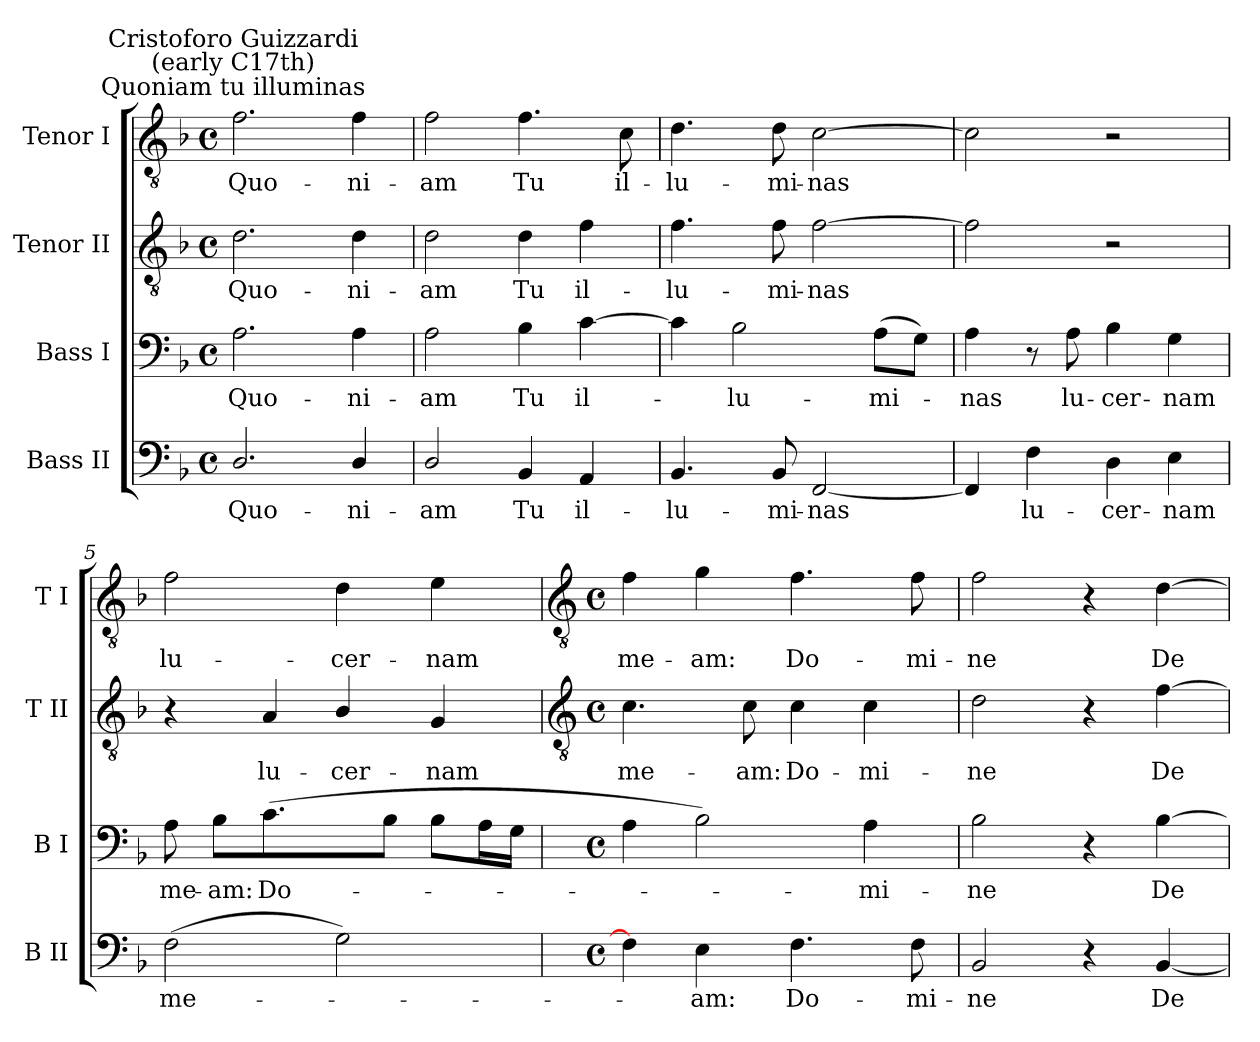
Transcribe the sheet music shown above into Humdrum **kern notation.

**kern	**text	**kern	**text	**kern	**text	**kern	**text
*part4	*part4	*part3	*part3	*part2	*part2	*part1	*part1
*staff4	*staff4	*staff3	*staff3	*staff2	*staff2	*staff1	*staff1
*I"Bass II	*	*I"Bass I	*	*I"Tenor II	*	*I"Tenor I	*
*I'B II	*	*I'B I	*	*I'T II	*	*I'T I	*
*clefF4	*	*clefF4	*	*clefGv2	*	*clefGv2	*
*k[b-]	*	*k[b-]	*	*k[b-]	*	*k[b-]	*
*F:	*	*F:	*	*F:	*	*F:	*
*M4/4	*	*M4/4	*	*M4/4	*	*M4/4	*
*met(c)	*	*met(c)	*	*met(c)	*	*met(c)	*
=1	=1	=1	=1	=1	=1	=1	=1
!	!	!	!	!	!	!LO:TX:a:cj:t=Quoniam tu illuminas	!
!	!	!	!	!	!	!LO:TX:a:cj:t=Cristoforo Guizzardi\n(early C17th)	!
!	!LO:LY:b	!	!LO:LY:b	!	!LO:LY:b	!	!LO:LY:b
2.D/	Quo-	2.A	Quo-	2.d	Quo-	2.f	Quo-
!	!LO:LY:b	!	!LO:LY:b	!	!LO:LY:b	!	!LO:LY:b
4D/	-ni-	4A	-ni-	4d	-ni-	4f	-ni-
=2	=2	=2	=2	=2	=2	=2	=2
!	!LO:LY:b	!	!LO:LY:b	!	!LO:LY:b	!	!LO:LY:b
2D/	-am	2A	-am	2d	-am	2f	-am
!	!LO:LY:b	!	!LO:LY:b	!	!LO:LY:b	!	!LO:LY:b
4BB-	Tu	4B-	Tu	4d	Tu	4.f	Tu
!	!LO:LY:b	!	!LO:LY:b	!	!LO:LY:b	!	!
4AA	il-	[4c	il-	4f	il-	.	.
!	!	!	!	!	!	!	!LO:LY:b
.	.	.	.	.	.	8c	il-
=3	=3	=3	=3	=3	=3	=3	=3
!	!LO:LY:b	!	!	!	!LO:LY:b	!	!LO:LY:b
4.BB-	-lu-	4c]	.	4.f	-lu-	4.d	-lu-
!	!	!	!LO:LY:b	!	!	!	!
.	.	2B-	lu-	.	.	.	.
!	!LO:LY:b	!	!	!	!LO:LY:b	!	!LO:LY:b
8BB-	-mi-	.	.	8f	-mi-	8d	-mi-
!	!LO:LY:b	!	!	!	!LO:LY:b	!	!LO:LY:b
[2FF	-nas	.	.	[2f	-nas	[2c	-nas
!	!	!	!LO:LY:b	!	!	!	!
.	.	(>8AL	-mi-	.	.	.	.
.	.	8GJ)	.	.	.	.	.
=4	=4	=4	=4	=4	=4	=4	=4
!	!	!	!LO:LY:b	!	!	!	!
4FF]	.	4A	nas	2f]	.	2c]	.
!	!LO:LY:b	!	!	!	!	!	!
4F	lu-	8r	.	.	.	.	.
!	!	!	!LO:LY:b	!	!	!	!
.	.	8A	lu-	.	.	.	.
!	!LO:LY:b	!	!LO:LY:b	!	!	!	!
4D	-cer-	4B-	-cer-	2r	.	2r	.
!	!LO:LY:b	!	!LO:LY:b	!	!	!	!
4E	-nam	4G	-nam	.	.	.	.
=5	=5	=5	=5	=5	=5	=5	=5
!	!LO:LY:b	!	!LO:LY:b	!	!	!	!LO:LY:b
(>2F	me-	8A	me-	4r	.	2f	lu-
!	!	!	!LO:LY:b	!	!	!	!
.	.	8B-L	-am:	.	.	.	.
!	!	!	!LO:LY:b	!	!LO:LY:b	!	!
.	.	(>4.c	Do-	4A	lu-	.	.
!	!	!	!	!	!LO:LY:b	!	!LO:LY:b
2G)	.	.	.	4B-/	-cer-	4d	-cer-
.	.	8B-J	.	.	.	.	.
!	!	!	!	!	!LO:LY:b	!	!LO:LY:b
.	.	8B-L	.	4G	-nam	4e	-nam
.	.	16AL	.	.	.	.	.
.	.	16GJJ	.	.	.	.	.
!!LO:LB:g=z
=6	=6	=6	=6	=6	=6	=6	=6
*	*	*	*	*clefGv2	*	*clefGv2	*
*M4/4	*	*M4/4	*	*M4/4	*	*M4/4	*
*met(c)	*	*met(c)	*	*met(c)	*	*met(c)	*
!	!	!	!	!	!LO:LY:b	!	!LO:LY:b
4F]	.	4A	.	4.c	me-	4f	me-
!	!LO:LY:b	!	!	!	!	!	!LO:LY:b
4E	am:	2B-)	.	.	.	4g	-am:
!	!	!	!	!	!LO:LY:b	!	!
.	.	.	.	8cL	-am:	.	.
!	!LO:LY:b	!	!	!	!LO:LY:b	!	!LO:LY:b
4.F	Do-	.	.	4c	Do-	4.f	Do-
!	!	!	!LO:LY:b	!	!LO:LY:b	!	!
.	.	4A	mi-	4c	-mi-	.	.
!	!LO:LY:b	!	!	!	!	!	!LO:LY:b
8F	-mi-	.	.	.	.	8f	-mi-
=7	=7	=7	=7	=7	=7	=7	=7
!	!LO:LY:b	!	!LO:LY:b	!	!LO:LY:b	!	!LO:LY:b
2BB-	-ne	2B-	-ne	2d	-ne	2f	-ne
4r	.	4r	.	4r	.	4r	.
!	!LO:LY:b	!	!LO:LY:b	!	!LO:LY:b	!	!LO:LY:b
[4BB-	De-	[4B-	De-	[4f	De-	[4d	De-
=	=	=	=	=	=	=	=
*-	*-	*-	*-	*-	*-	*-	*-
